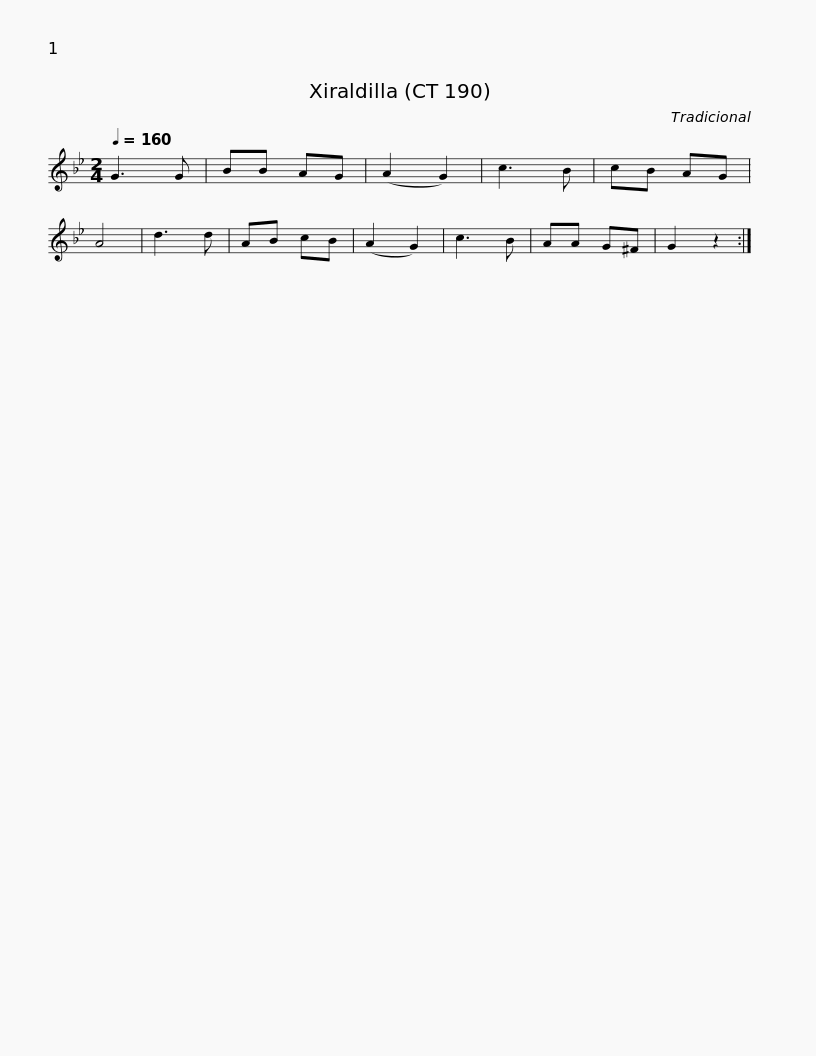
X:1
L:1/8
Q:1/4=160
M:2/4
I:linebreak $
K:Gmin
V:1 treble
V:1
 G3 G | BB AG | (A2 G2) | c3 B | cB AG | %5
 A4 | d3 d | AB cB | (A2 G2) | c3 B | %10
 AA G^F | G2 z2 :| %12
